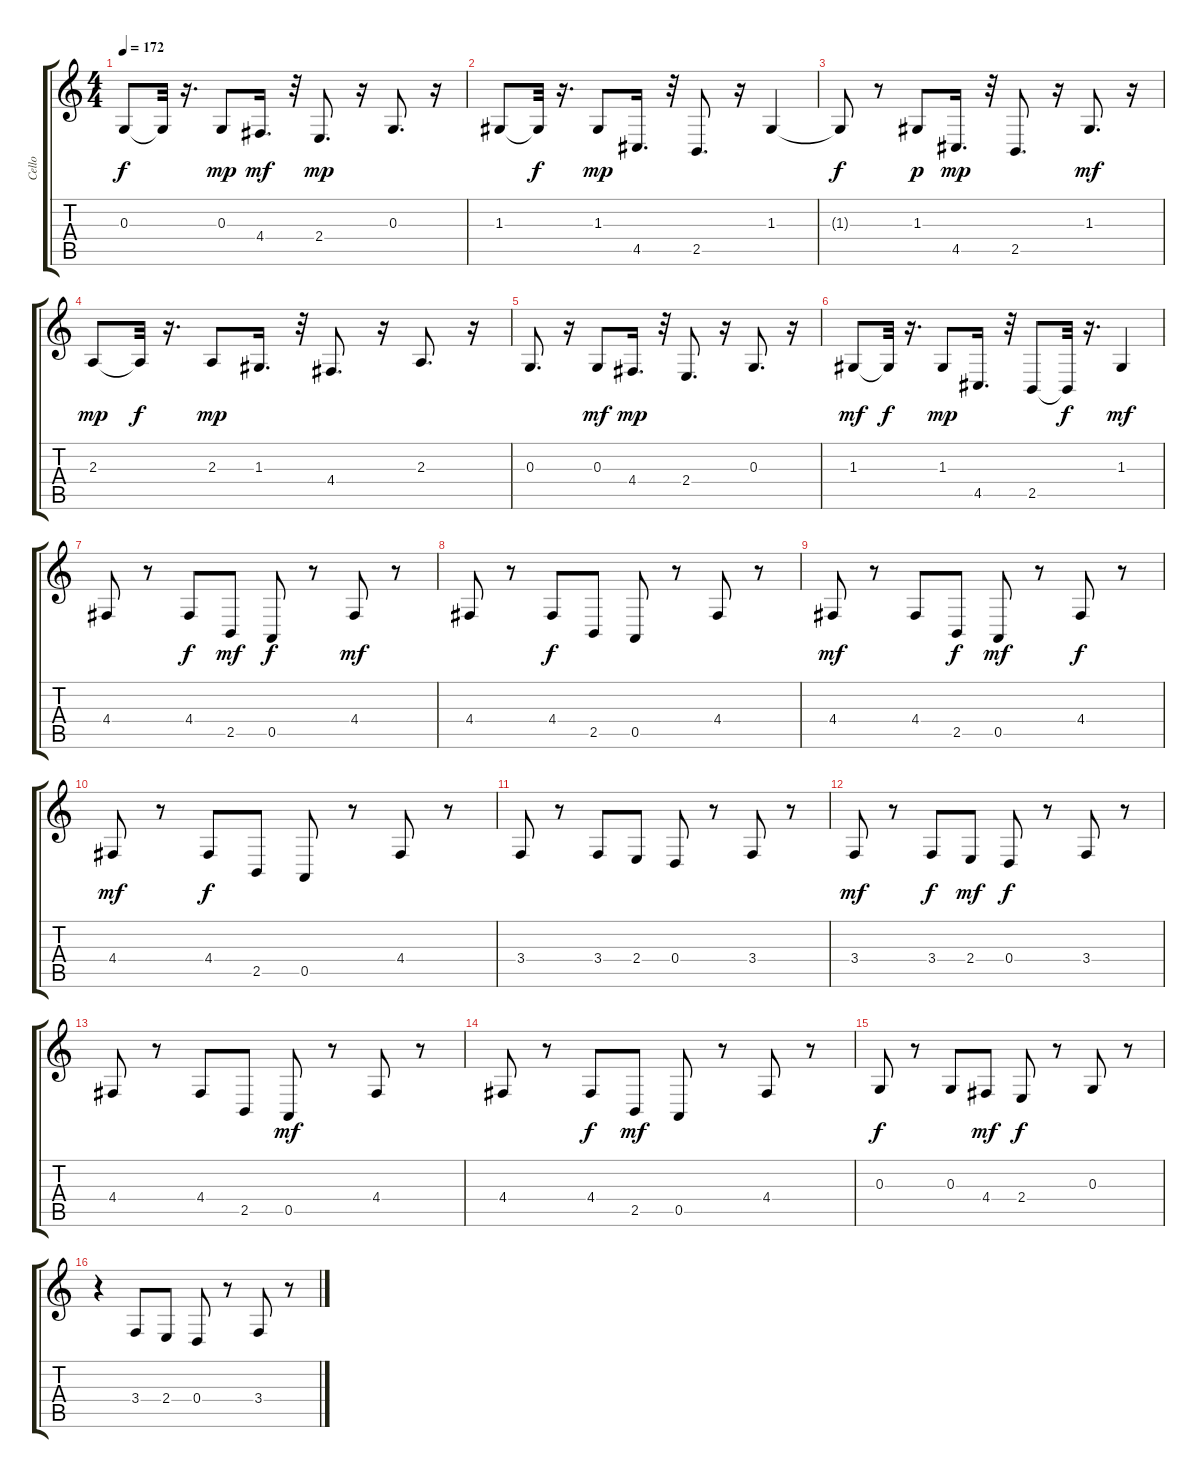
\track ("Cello" "Cello") {instrument cello}
\staff {score tabs}
\tuning (E4 B3 G3 D3 A2 E2) {hide}
\ts (4 4)
\tempo 172
\clef g2
\ks c
0.3{t}.8{dy f} 0.3{t}.32 r.16{d} 0.3.8{dy mp} 4.4.16{d dy mf} r.32 2.4.8{d dy mp} r.16 0.3.8{d} r.16 |
1.3.8 1.3{t}.32{dy f} r.16{d} 1.3.8{dy mp} 4.5.16{d} r.32 2.5.8{d} r.16 1.3.4 |
1.3{t}.8{dy f} r.8 1.3.8{dy p} 4.5.16{d dy mp} r.32 2.5.8{d} r.16 1.3.8{d dy mf} r.16 |
2.3.8{dy mp} 2.3{t}.32{dy f} r.16{d} 2.3.8{dy mp} 1.3.16{d} r.32 4.4.8{d} r.16 2.3.8{d} r.16 |
0.3.8{d} r.16 0.3.8{dy mf} 4.4.16{d dy mp} r.32 2.4.8{d} r.16 0.3.8{d} r.16 |
1.3.8{dy mf} 1.3{t}.32{dy f} r.16{d} 1.3.8{dy mp} 4.5.16{d} r.32 2.5.8 2.5{t}.32{dy f} r.16{d} 1.3.4{dy mf} |
4.4.8 r.8 4.4.8{dy f} 2.5.8{dy mf} 0.5.8{dy f} r.8 4.4.8{dy mf} r.8 |
4.4.8 r.8 4.4.8{dy f} 2.5.8 0.5.8 r.8 4.4.8 r.8 |
4.4.8{dy mf} r.8 4.4.8 2.5.8{dy f} 0.5.8{dy mf} r.8 4.4.8{dy f} r.8 |
4.4.8{dy mf} r.8 4.4.8{dy f} 2.5.8 0.5.8 r.8 4.4.8 r.8 |
3.4.8 r.8 3.4.8 2.4.8 0.4.8 r.8 3.4.8 r.8 |
3.4.8{dy mf} r.8 3.4.8{dy f} 2.4.8{dy mf} 0.4.8{dy f} r.8 3.4.8 r.8 |
4.4.8 r.8 4.4.8 2.5.8 0.5.8{dy mf} r.8 4.4.8 r.8 |
4.4.8 r.8 4.4.8{dy f} 2.5.8{dy mf} 0.5.8 r.8 4.4.8 r.8 |
0.3.8{dy f} r.8 0.3.8 4.4.8{dy mf} 2.4.8{dy f} r.8 0.3.8 r.8 |
r.4 3.4.8 2.4.8 0.4.8 r.8 3.4.8 r.8
